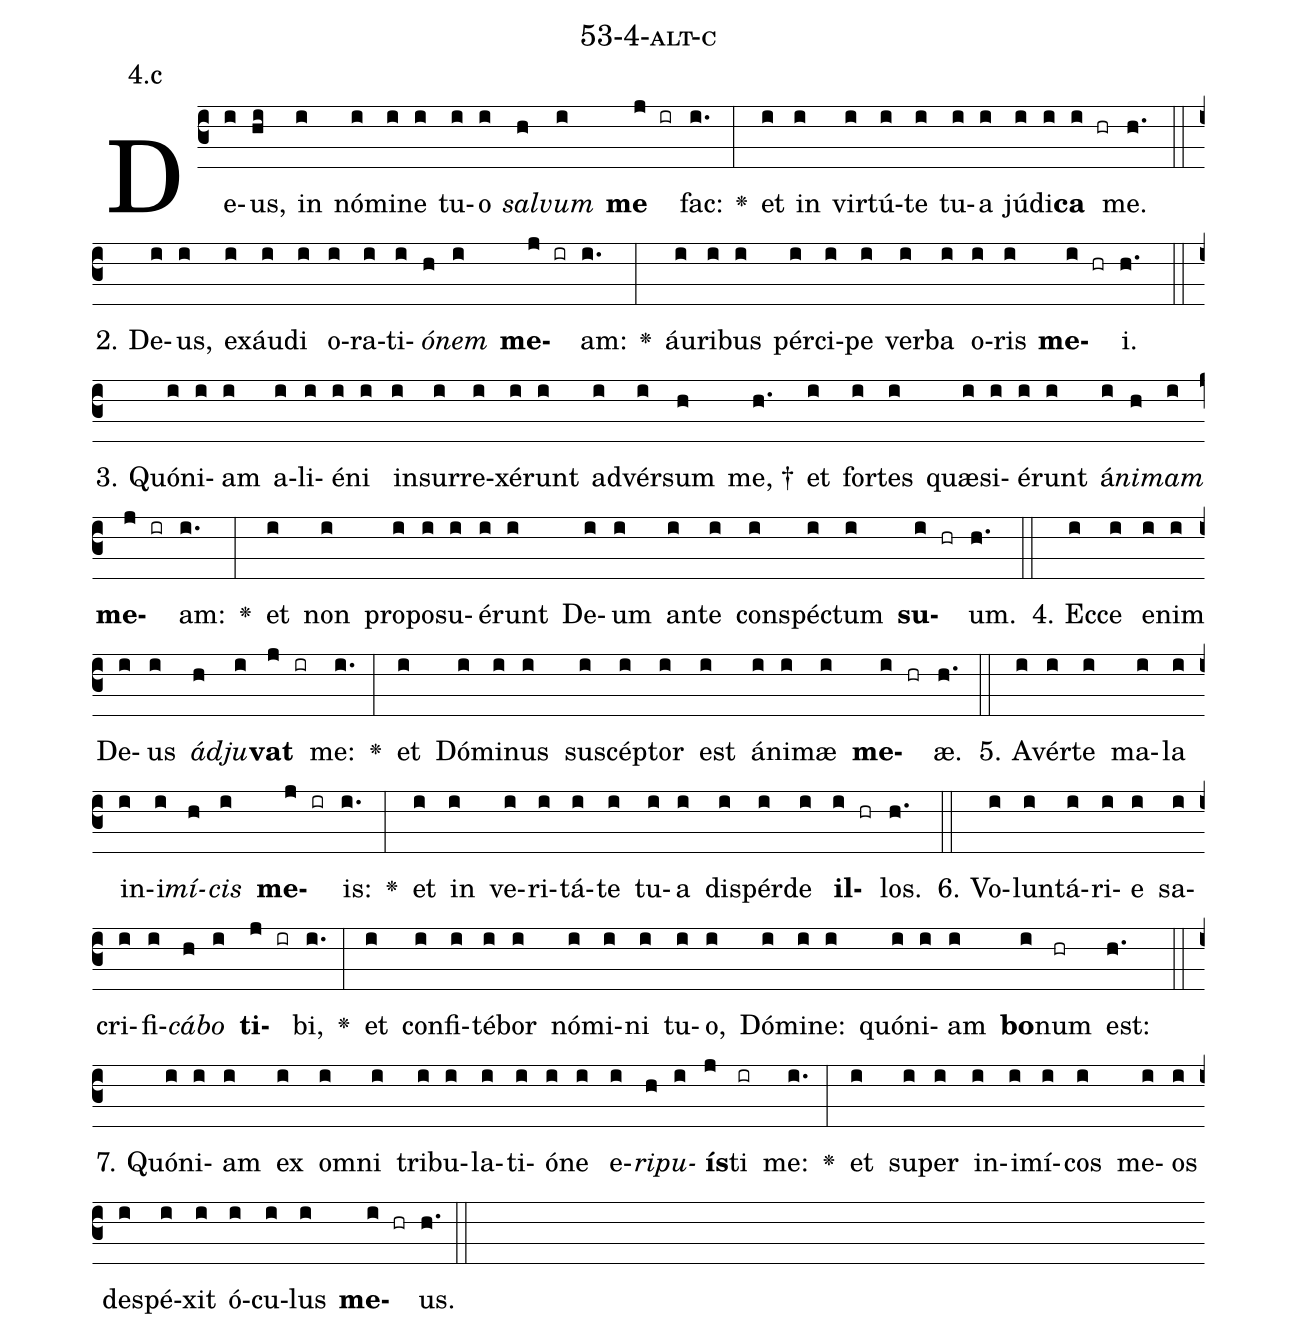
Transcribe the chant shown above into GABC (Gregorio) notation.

name: 53-4-alt-c;
annotation: 4.c;
%%
(c3)De(i)us,(hi) in(i) nó(i)mi(i)ne(i) tu(i)o(i) <i>sal</i>(h)<i>vum</i>(i) <b>me</b>(j ir) fac:(i.) <v>\greheightstar</v>(:) et(i) in(i) vir(i)tú(i)te(i) tu(i)a(i) jú(i)di(i)<b>ca</b>(i hr) me.(h.) (::)
2. De(i)us,(i) ex(i)áu(i)di(i) o(i)ra(i)ti(i)<i>ó</i>(h)<i>nem</i>(i) <b>me</b>(j ir)am:(i.) <v>\greheightstar</v>(:) áu(i)ri(i)bus(i) pér(i)ci(i)pe(i) ver(i)ba(i) o(i)ris(i) <b>me</b>(i hr)i.(h.) (::)
3. Quón(i)i(i)am(i) a(i)li(i)é(i)ni(i) in(i)sur(i)re(i)xé(i)runt(i) ad(i)vér(i)sum(h) me, †(h.) et(i) for(i)tes(i) quæ(i)si(i)é(i)runt(i) á(i)<i>ni</i>(h)<i>mam</i>(i) <b>me</b>(j ir)am:(i.) <v>\greheightstar</v>(:) et(i) non(i) pro(i)po(i)su(i)é(i)runt(i) De(i)um(i) an(i)te(i) con(i)spéc(i)tum(i) <b>su</b>(i hr)um.(h.) (::)
4. Ec(i)ce(i) e(i)nim(i) De(i)us(i) <i>ád</i>(h)<i>ju</i>(i)<b>vat</b>(j ir) me:(i.) <v>\greheightstar</v>(:) et(i) Dó(i)mi(i)nus(i) su(i)scép(i)tor(i) est(i) á(i)ni(i)mæ(i) <b>me</b>(i hr)æ.(h.) (::)
5. A(i)vér(i)te(i) ma(i)la(i) in(i)i(i)<i>mí</i>(h)<i>cis</i>(i) <b>me</b>(j ir)is:(i.) <v>\greheightstar</v>(:) et(i) in(i) ve(i)ri(i)tá(i)te(i) tu(i)a(i) dis(i)pér(i)de(i) <b>il</b>(i hr)los.(h.) (::)
6. Vo(i)lun(i)tá(i)ri(i)e(i) sa(i)cri(i)fi(i)<i>cá</i>(h)<i>bo</i>(i) <b>ti</b>(j ir)bi,(i.) <v>\greheightstar</v>(:) et(i) con(i)fi(i)té(i)bor(i) nó(i)mi(i)ni(i) tu(i)o,(i) Dó(i)mi(i)ne:(i) quón(i)i(i)am(i) <b>bo</b>(i)num(hr) est:(h.) (::)
7. Quón(i)i(i)am(i) ex(i) om(i)ni(i) tri(i)bu(i)la(i)ti(i)ó(i)ne(i) e(i)<i>ri</i>(h)<i>pu</i>(i)<b>ís</b>(j)ti(ir) me:(i.) <v>\greheightstar</v>(:) et(i) su(i)per(i) in(i)i(i)mí(i)cos(i) me(i)os(i) de(i)spé(i)xit(i) ó(i)cu(i)lus(i) <b>me</b>(i hr)us.(h.) (::)
